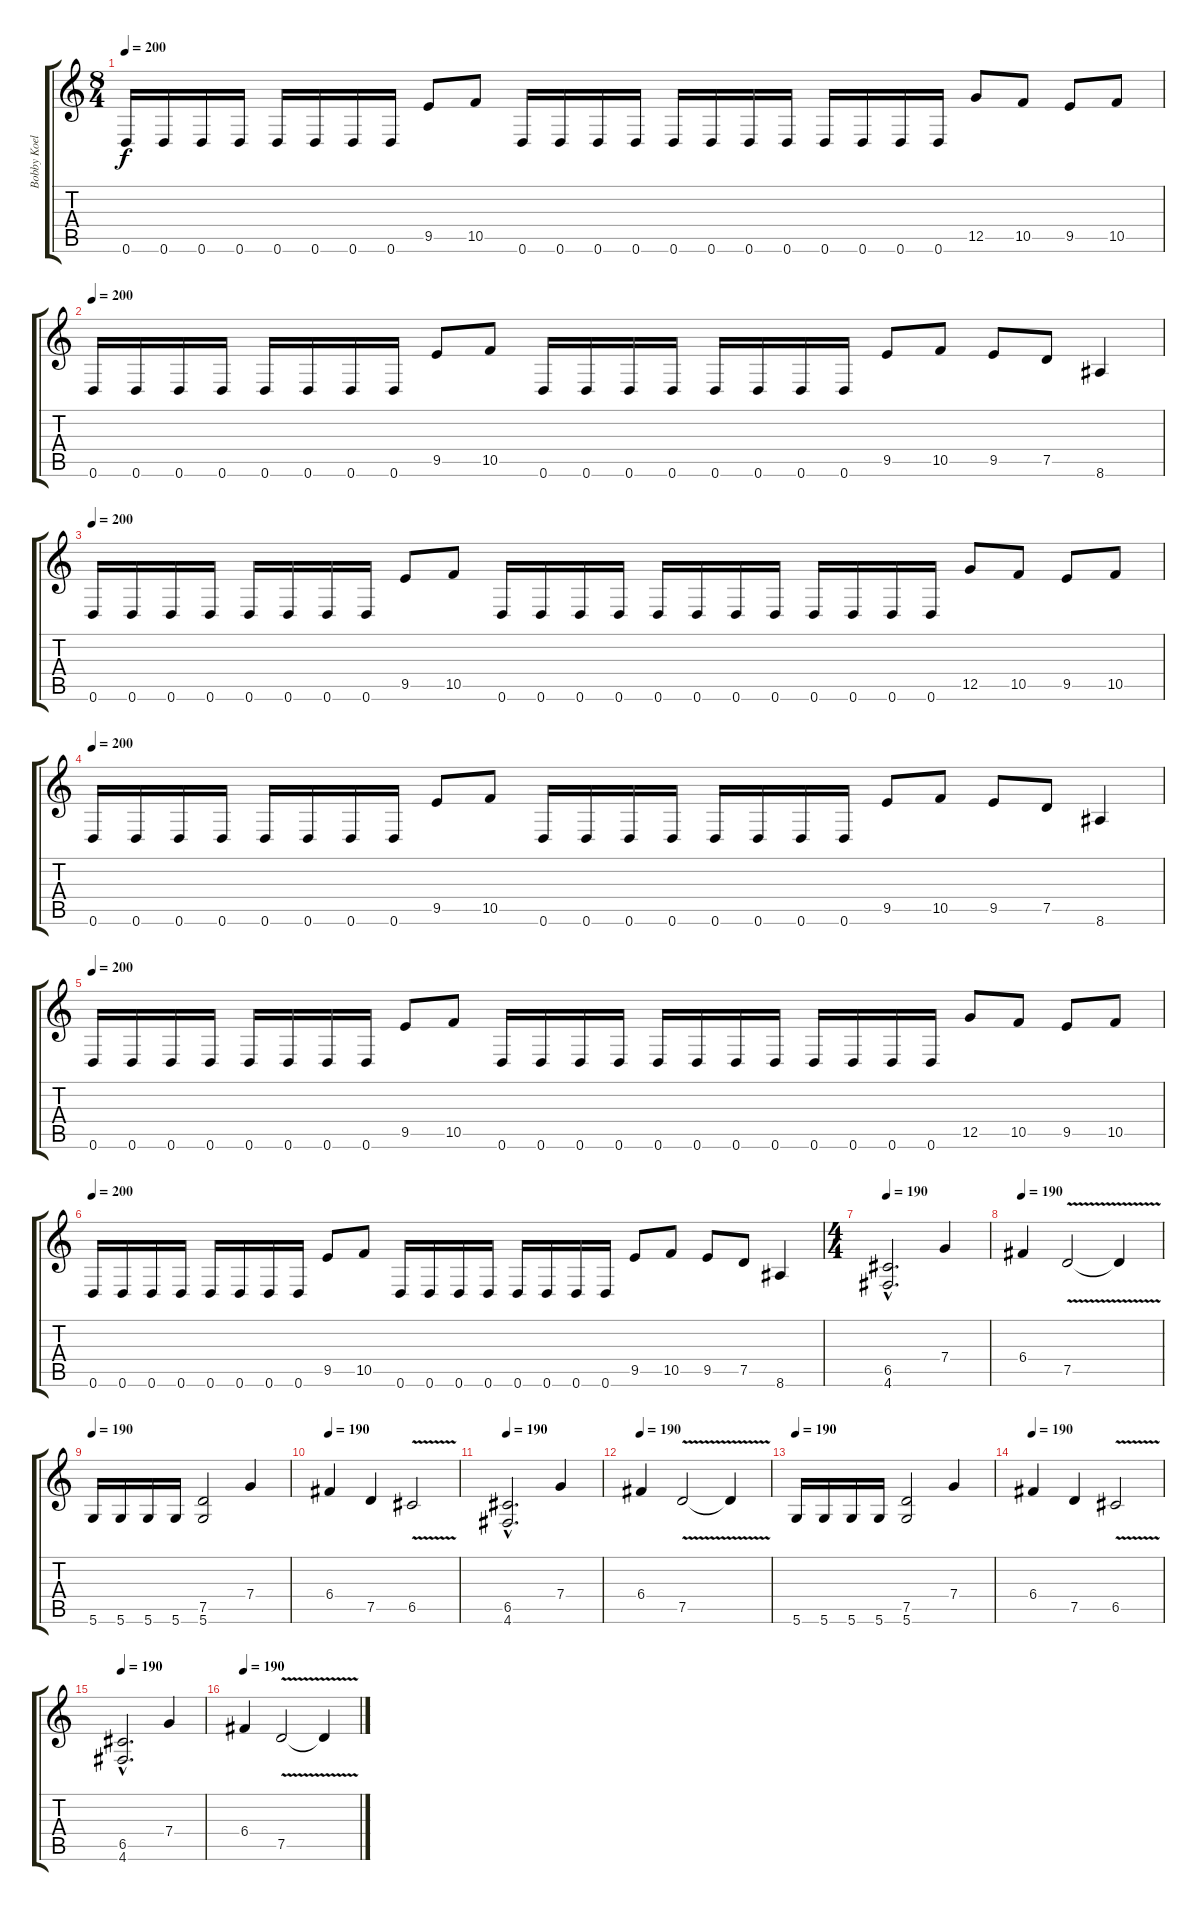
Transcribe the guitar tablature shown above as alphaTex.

\track ("Bobby Koelble" "Bobby Koel") {instrument overdrivenguitar}
\staff {score tabs}
\tuning (D4 A3 F3 C3 G2 D2) {hide}
\ts (8 4)
\tempo 200
\clef g2
\ks c
0.6.16{dy f} 0.6.16 0.6.16 0.6.16 0.6.16 0.6.16 0.6.16 0.6.16 9.5.8 10.5.8 0.6.16 0.6.16 0.6.16 0.6.16 0.6.16 0.6.16 0.6.16 0.6.16 0.6.16 0.6.16 0.6.16 0.6.16 12.5.8 10.5.8 9.5.8 10.5.8 |
\tempo 200
0.6.16 0.6.16 0.6.16 0.6.16 0.6.16 0.6.16 0.6.16 0.6.16 9.5.8 10.5.8 0.6.16 0.6.16 0.6.16 0.6.16 0.6.16 0.6.16 0.6.16 0.6.16 9.5.8 10.5.8 9.5.8 7.5.8 8.6.4 |
\tempo 200
0.6.16 0.6.16 0.6.16 0.6.16 0.6.16 0.6.16 0.6.16 0.6.16 9.5.8 10.5.8 0.6.16 0.6.16 0.6.16 0.6.16 0.6.16 0.6.16 0.6.16 0.6.16 0.6.16 0.6.16 0.6.16 0.6.16 12.5.8 10.5.8 9.5.8 10.5.8 |
\tempo 200
0.6.16 0.6.16 0.6.16 0.6.16 0.6.16 0.6.16 0.6.16 0.6.16 9.5.8 10.5.8 0.6.16 0.6.16 0.6.16 0.6.16 0.6.16 0.6.16 0.6.16 0.6.16 9.5.8 10.5.8 9.5.8 7.5.8 8.6.4 |
\tempo 200
0.6.16 0.6.16 0.6.16 0.6.16 0.6.16 0.6.16 0.6.16 0.6.16 9.5.8 10.5.8 0.6.16 0.6.16 0.6.16 0.6.16 0.6.16 0.6.16 0.6.16 0.6.16 0.6.16 0.6.16 0.6.16 0.6.16 12.5.8 10.5.8 9.5.8 10.5.8 |
\tempo 200
0.6.16 0.6.16 0.6.16 0.6.16 0.6.16 0.6.16 0.6.16 0.6.16 9.5.8 10.5.8 0.6.16 0.6.16 0.6.16 0.6.16 0.6.16 0.6.16 0.6.16 0.6.16 9.5.8 10.5.8 9.5.8 7.5.8 8.6.4 |
\ts (4 4)
\tempo 190
(6.5{hac} 4.6{hac}).2{d} 7.4.4 |
\tempo 190
6.4.4 7.5{v}.2 7.5{t}.4 |
\tempo 190
5.6.16 5.6.16 5.6.16 5.6.16 (7.5 5.6).2 7.4.4 |
\tempo 190
6.4.4 7.5.4 6.5{v}.2 |
\tempo 190
(6.5{hac} 4.6{hac}).2{d} 7.4.4 |
\tempo 190
6.4.4 7.5{v}.2 7.5{t}.4 |
\tempo 190
5.6.16 5.6.16 5.6.16 5.6.16 (7.5 5.6).2 7.4.4 |
\tempo 190
6.4.4 7.5.4 6.5{v}.2 |
\tempo 190
(6.5{hac} 4.6{hac}).2{d} 7.4.4 |
\tempo 190
6.4.4 7.5{v}.2 7.5{t}.4
